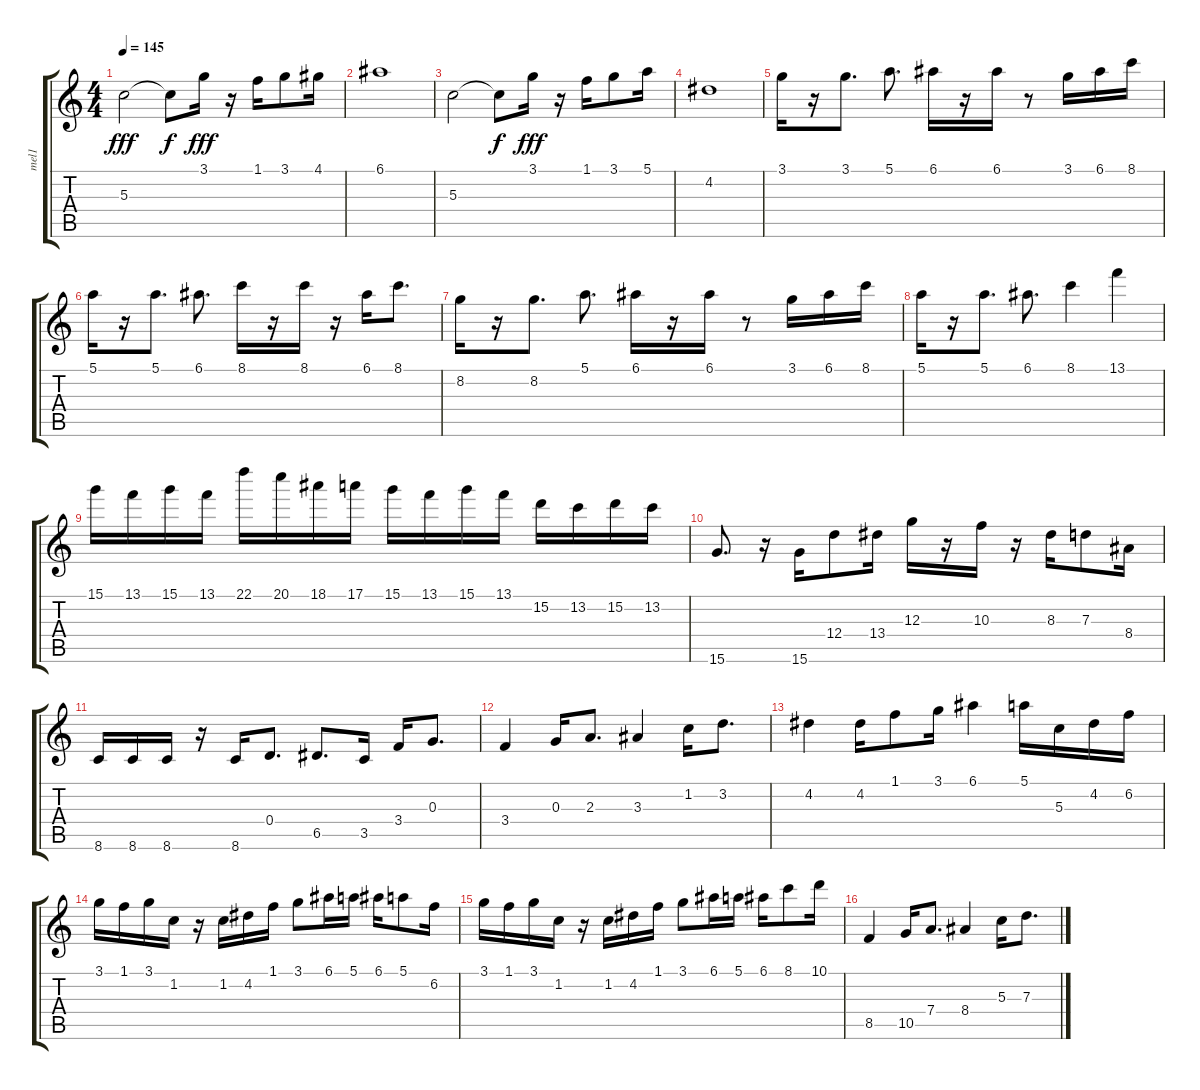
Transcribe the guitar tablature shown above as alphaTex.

\track ("mel1" "mel1") {instrument distortionguitar}
\staff {score tabs}
\tuning (E4 B3 G3 D3 A2 E2) {hide}
\ts (4 4)
\tempo 145
\clef g2
\ks c
5.3.2{dy fff} 5.3{t}.8{dy f} 3.1.16{dy fff} r.16 1.1.16 3.1.8 4.1.16 |
6.1.1 |
5.3.2 5.3{t}.8{dy f} 3.1.16{dy fff} r.16 1.1.16 3.1.8 5.1.16 |
4.2.1 |
3.1.16 r.16 3.1.8{d} 5.1.8{d} 6.1.16 r.16 6.1.16 r.8 3.1.16 6.1.16 8.1.16 |
5.1.16 r.16 5.1.8{d} 6.1.8{d} 8.1.16 r.16 8.1.16 r.16 6.1.16 8.1.8{d} |
8.2.16 r.16 8.2.8{d} 5.1.8{d} 6.1.16 r.16 6.1.16 r.8 3.1.16 6.1.16 8.1.16 |
5.1.16 r.16 5.1.8{d} 6.1.8{d} 8.1.4 13.1.4 |
15.1.16 13.1.16 15.1.16 13.1.16 22.1.16 20.1.16 18.1.16 17.1.16 15.1.16 13.1.16 15.1.16 13.1.16 15.2.16 13.2.16 15.2.16 13.2.16 |
15.6.8{d} r.16 15.6.16 12.4.8 13.4.16 12.3.16 r.16 10.3.16 r.16 8.3.16 7.3.8 8.4.16 |
8.6.16 8.6.16 8.6.16 r.16 8.6.16 0.4.8{d} 6.5.8{d} 3.5.16 3.4.16 0.3.8{d} |
3.4.4 0.3.16 2.3.8{d} 3.3.4 1.2.16 3.2.8{d} |
4.2.4 4.2.16 1.1.8 3.1.16 6.1.4 5.1.16 5.3.16 4.2.16 6.2.16 |
3.1.16 1.1.16 3.1.16 1.2.16 r.16 1.2.16 4.2.16 1.1.16 3.1.8 6.1.16 5.1.16 6.1.16 5.1.8 6.2.16 |
3.1.16 1.1.16 3.1.16 1.2.16 r.16 1.2.16 4.2.16 1.1.16 3.1.8 6.1.16 5.1.16 6.1.16 8.1.8 10.1.16 |
8.5.4 10.5.16 7.4.8{d} 8.4.4 5.3.16 7.3.8{d}
